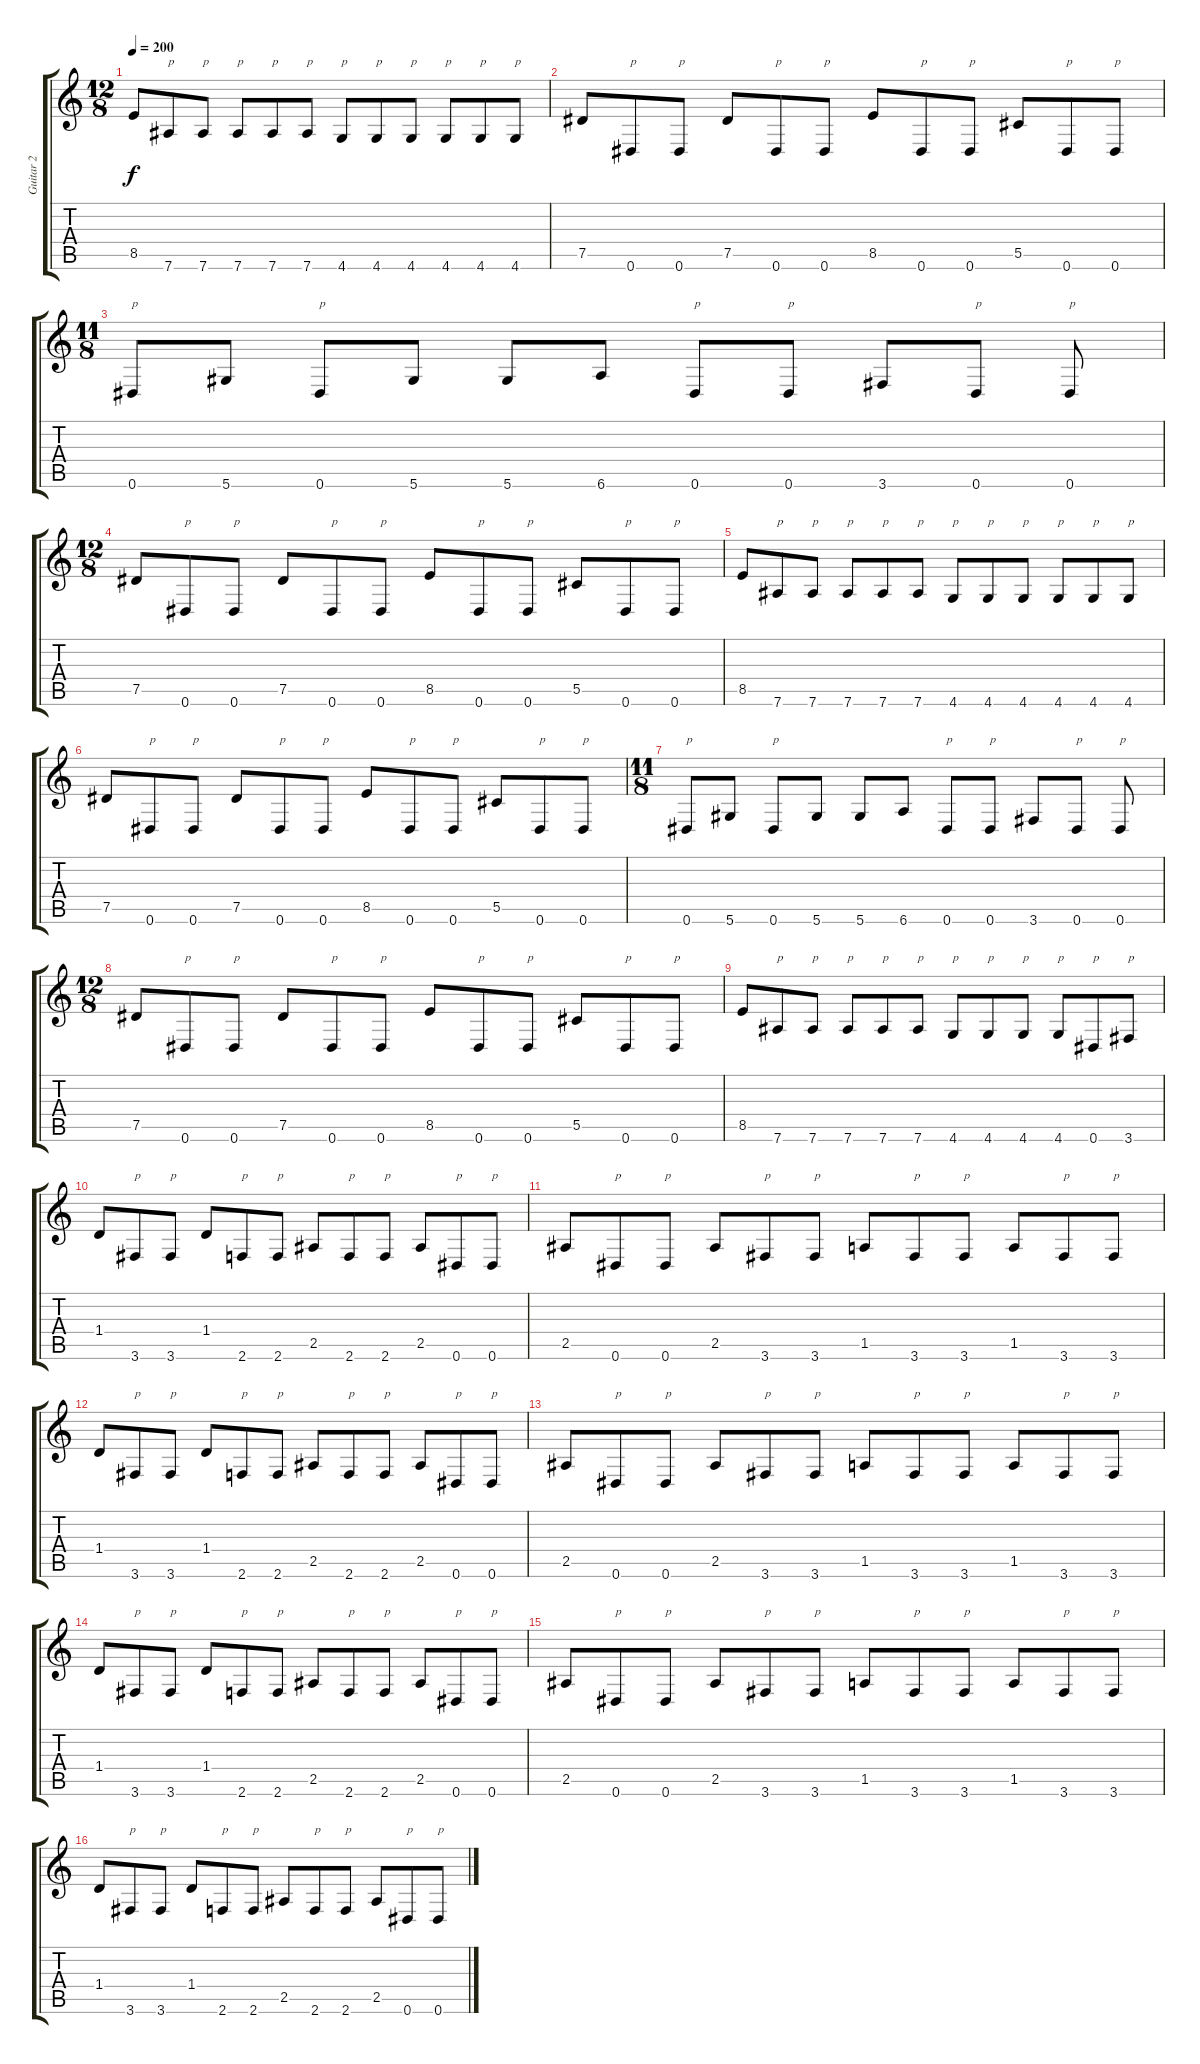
\track ("Guitar 2" "Guitar 2") {instrument distortionguitar}
\staff {score tabs}
\tuning (Eb4 Bb3 Gb3 Db3 Ab2 Eb2) {hide}
\ts (12 8)
\tempo 200
\clef g2
\ks c
8.5.8{dy f} 7.6.8{txt "p"} 7.6.8{txt "p"} 7.6.8{txt "p"} 7.6.8{txt "p"} 7.6.8{txt "p"} 4.6.8{txt "p"} 4.6.8{txt "p"} 4.6.8{txt "p"} 4.6.8{txt "p"} 4.6.8{txt "p"} 4.6.8{txt "p"} |
7.5.8 0.6.8{txt "p"} 0.6.8{txt "p"} 7.5.8 0.6.8{txt "p"} 0.6.8{txt "p"} 8.5.8 0.6.8{txt "p"} 0.6.8{txt "p"} 5.5.8 0.6.8{txt "p"} 0.6.8{txt "p"} |
\ts (11 8)
0.6.8{txt "p"} 5.6.8 0.6.8{txt "p"} 5.6.8 5.6.8 6.6.8 0.6.8{txt "p"} 0.6.8{txt "p"} 3.6.8 0.6.8{txt "p"} 0.6.8{txt "p"} |
\ts (12 8)
7.5.8 0.6.8{txt "p"} 0.6.8{txt "p"} 7.5.8 0.6.8{txt "p"} 0.6.8{txt "p"} 8.5.8 0.6.8{txt "p"} 0.6.8{txt "p"} 5.5.8 0.6.8{txt "p"} 0.6.8{txt "p"} |
8.5.8 7.6.8{txt "p"} 7.6.8{txt "p"} 7.6.8{txt "p"} 7.6.8{txt "p"} 7.6.8{txt "p"} 4.6.8{txt "p"} 4.6.8{txt "p"} 4.6.8{txt "p"} 4.6.8{txt "p"} 4.6.8{txt "p"} 4.6.8{txt "p"} |
7.5.8 0.6.8{txt "p"} 0.6.8{txt "p"} 7.5.8 0.6.8{txt "p"} 0.6.8{txt "p"} 8.5.8 0.6.8{txt "p"} 0.6.8{txt "p"} 5.5.8 0.6.8{txt "p"} 0.6.8{txt "p"} |
\ts (11 8)
0.6.8{txt "p"} 5.6.8 0.6.8{txt "p"} 5.6.8 5.6.8 6.6.8 0.6.8{txt "p"} 0.6.8{txt "p"} 3.6.8 0.6.8{txt "p"} 0.6.8{txt "p"} |
\ts (12 8)
7.5.8 0.6.8{txt "p"} 0.6.8{txt "p"} 7.5.8 0.6.8{txt "p"} 0.6.8{txt "p"} 8.5.8 0.6.8{txt "p"} 0.6.8{txt "p"} 5.5.8 0.6.8{txt "p"} 0.6.8{txt "p"} |
8.5.8 7.6.8{txt "p"} 7.6.8{txt "p"} 7.6.8{txt "p"} 7.6.8{txt "p"} 7.6.8{txt "p"} 4.6.8{txt "p"} 4.6.8{txt "p"} 4.6.8{txt "p"} 4.6.8{txt "p"} 0.6.8{txt "p"} 3.6.8{txt "p"} |
1.4.8 3.6.8{txt "p"} 3.6.8{txt "p"} 1.4.8 2.6.8{txt "p"} 2.6.8{txt "p"} 2.5.8 2.6.8{txt "p"} 2.6.8{txt "p"} 2.5.8 0.6.8{txt "p"} 0.6.8{txt "p"} |
2.5.8 0.6.8{txt "p"} 0.6.8{txt "p"} 2.5.8 3.6.8{txt "p"} 3.6.8{txt "p"} 1.5.8 3.6.8{txt "p"} 3.6.8{txt "p"} 1.5.8 3.6.8{txt "p"} 3.6.8{txt "p"} |
1.4.8 3.6.8{txt "p"} 3.6.8{txt "p"} 1.4.8 2.6.8{txt "p"} 2.6.8{txt "p"} 2.5.8 2.6.8{txt "p"} 2.6.8{txt "p"} 2.5.8 0.6.8{txt "p"} 0.6.8{txt "p"} |
2.5.8 0.6.8{txt "p"} 0.6.8{txt "p"} 2.5.8 3.6.8{txt "p"} 3.6.8{txt "p"} 1.5.8 3.6.8{txt "p"} 3.6.8{txt "p"} 1.5.8 3.6.8{txt "p"} 3.6.8{txt "p"} |
1.4.8 3.6.8{txt "p"} 3.6.8{txt "p"} 1.4.8 2.6.8{txt "p"} 2.6.8{txt "p"} 2.5.8 2.6.8{txt "p"} 2.6.8{txt "p"} 2.5.8 0.6.8{txt "p"} 0.6.8{txt "p"} |
2.5.8 0.6.8{txt "p"} 0.6.8{txt "p"} 2.5.8 3.6.8{txt "p"} 3.6.8{txt "p"} 1.5.8 3.6.8{txt "p"} 3.6.8{txt "p"} 1.5.8 3.6.8{txt "p"} 3.6.8{txt "p"} |
1.4.8 3.6.8{txt "p"} 3.6.8{txt "p"} 1.4.8 2.6.8{txt "p"} 2.6.8{txt "p"} 2.5.8 2.6.8{txt "p"} 2.6.8{txt "p"} 2.5.8 0.6.8{txt "p"} 0.6.8{txt "p"}
